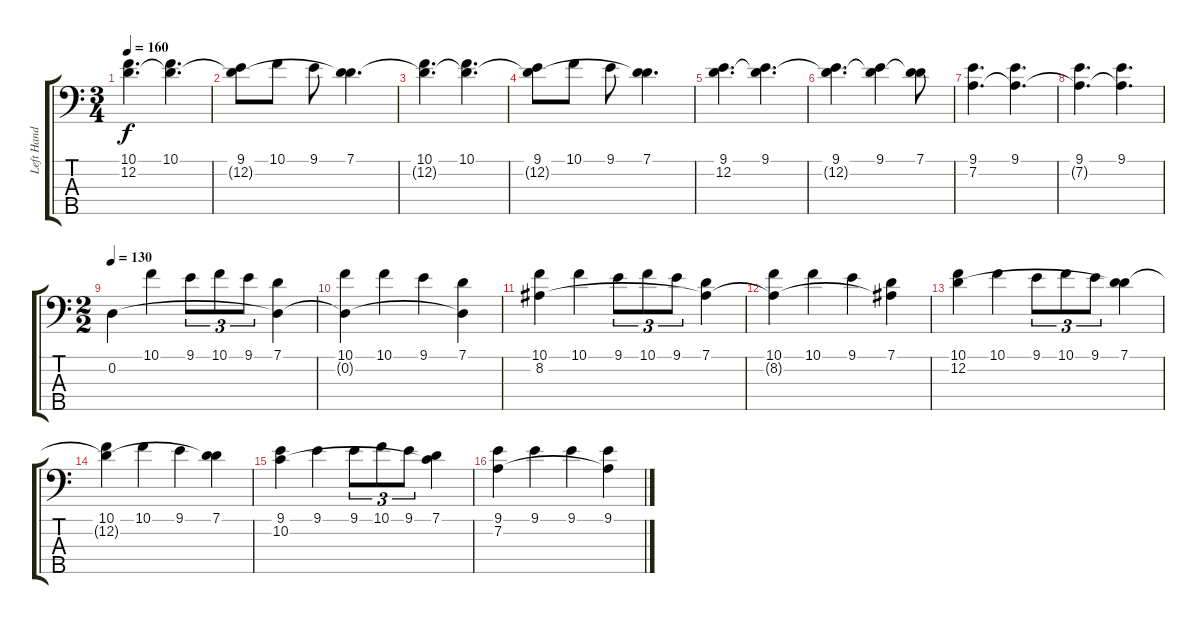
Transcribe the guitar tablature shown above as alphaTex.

\track ("Left Hand" "Left Hand") {instrument acousticguitarsteel}
\staff {score tabs}
\tuning (G2 D2 A1 E1 B0) {hide}
\ts (3 4)
\tempo 160
\clef f4
\ks c
(10.1 12.2).4{d dy f} (10.1 12.2{t}).4{d} |
(9.1 12.2{t}).8 10.1.8 9.1.8 (7.1 12.2{t}).4{d} |
(10.1 12.2{t}).4{d} (10.1 12.2{t}).4{d} |
(9.1 12.2{t}).8 10.1.8 9.1.8 (7.1 12.2{t}).4{d} |
(9.1 12.2).4{d} (9.1 12.2{t}).4{d} |
(9.1 12.2{t}).4{d} (9.1 12.2{t}).4 (7.1 12.2{t}).8 |
(9.1 7.2).4{d} (9.1 7.2{t}).4{d} |
(9.1 7.2{t}).4{d} (9.1 7.2{t}).4{d} |
\ts (2 2)
\tempo 130
0.2.4 10.1.4 9.1.8{tu (3 2)} 10.1.8{tu (3 2)} 9.1.8{tu (3 2)} (7.1 0.2{t}).4 |
(10.1 0.2{t}).4 10.1.4 9.1.4 (7.1 0.2{t}).4 |
(10.1 8.2).4 10.1.4 9.1.8{tu (3 2)} 10.1.8{tu (3 2)} 9.1.8{tu (3 2)} (7.1 8.2{t}).4 |
(10.1 8.2{t}).4 10.1.4 9.1.4 (7.1 8.2{t}).4 |
(10.1 12.2).4 10.1.4 9.1.8{tu (3 2)} 10.1.8{tu (3 2)} 9.1.8{tu (3 2)} (7.1 12.2{t}).4 |
(10.1 12.2{t}).4 10.1.4 9.1.4 (7.1 12.2{t}).4 |
(9.1 10.2).4 9.1.4 9.1.8{tu (3 2)} 10.1.8{tu (3 2)} 9.1.8{tu (3 2)} (7.1 10.2{t}).4 |
(9.1 7.2).4 9.1.4 9.1.4 (9.1 7.2{t}).4
